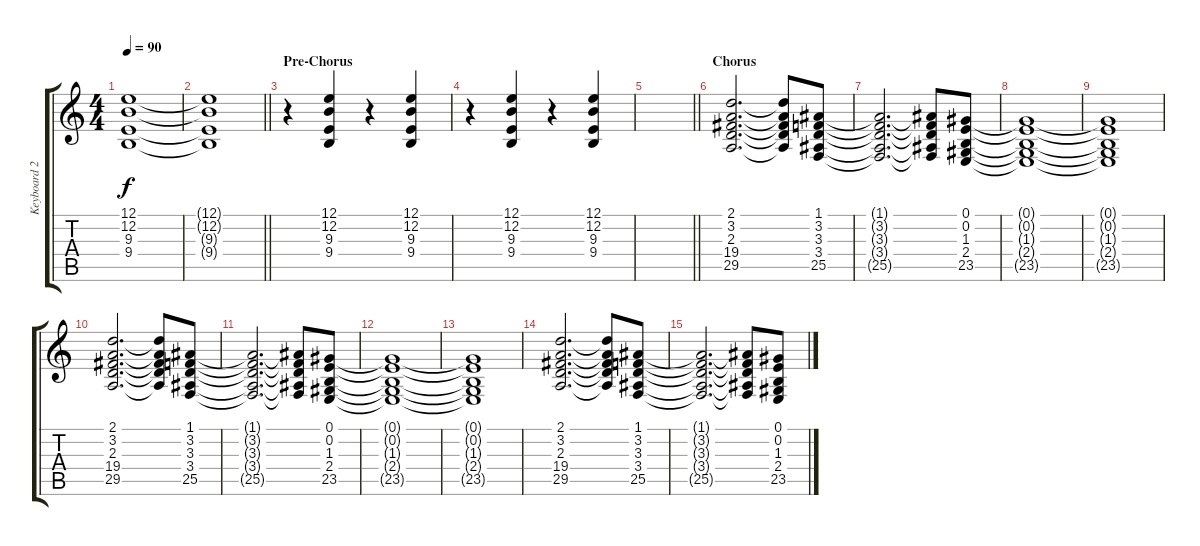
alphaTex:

\track ("Keyboard 2" "Keyboard 2") {instrument stringensemble1}
\staff {score tabs}
\tuning (E4 B3 G3 D3 A2 E2) {hide}
\ts (4 4)
\tempo 90
\clef g2
\ks c
(12.1{t} 12.2{t} 9.3{t} 9.4{t}).1{dy f volume 10} |
\barLineRight lightlight
(12.1{t} 12.2{t} 9.3{t} 9.4{t}).1 |
\section ("" "Pre-Chorus")
r.4 (12.1 12.2 9.3 9.4).4 r.4 (12.1 12.2 9.3 9.4).4 |
r.4 (12.1 12.2 9.3 9.4).4 r.4 (12.1 12.2 9.3 9.4).4 |
\barLineRight lightlight
|
\section ("" "Chorus")
(2.1 3.2 2.3 19.4 29.5).2{d} (2.1{t} 3.2{t} 2.3{t} 19.4{t} 29.5{t}).8 (1.1 3.2 3.3 3.4 25.5).8 |
(1.1{t} 3.2{t} 3.3{t} 3.4{t} 25.5{t}).2{d} (1.1{t} 3.2{t} 3.3{t} 3.4{t} 25.5{t}).8 (0.1 0.2 1.3 2.4 23.5).8 |
(0.1{t} 0.2{t} 1.3{t} 2.4{t} 23.5{t}).1 |
(0.1{t} 0.2{t} 1.3{t} 2.4{t} 23.5{t}).1 |
(2.1 3.2 2.3 19.4 29.5).2{d} (2.1{t} 3.2{t} 2.3{t} 19.4{t} 29.5{t}).8 (1.1 3.2 3.3 3.4 25.5).8 |
(1.1{t} 3.2{t} 3.3{t} 3.4{t} 25.5{t}).2{d} (1.1{t} 3.2{t} 3.3{t} 3.4{t} 25.5{t}).8 (0.1 0.2 1.3 2.4 23.5).8 |
(0.1{t} 0.2{t} 1.3{t} 2.4{t} 23.5{t}).1 |
(0.1{t} 0.2{t} 1.3{t} 2.4{t} 23.5{t}).1 |
(2.1 3.2 2.3 19.4 29.5).2{d} (2.1{t} 3.2{t} 2.3{t} 19.4{t} 29.5{t}).8 (1.1 3.2 3.3 3.4 25.5).8 |
(1.1{t} 3.2{t} 3.3{t} 3.4{t} 25.5{t}).2{d} (1.1{t} 3.2{t} 3.3{t} 3.4{t} 25.5{t}).8 (0.1 0.2 1.3 2.4 23.5).8
